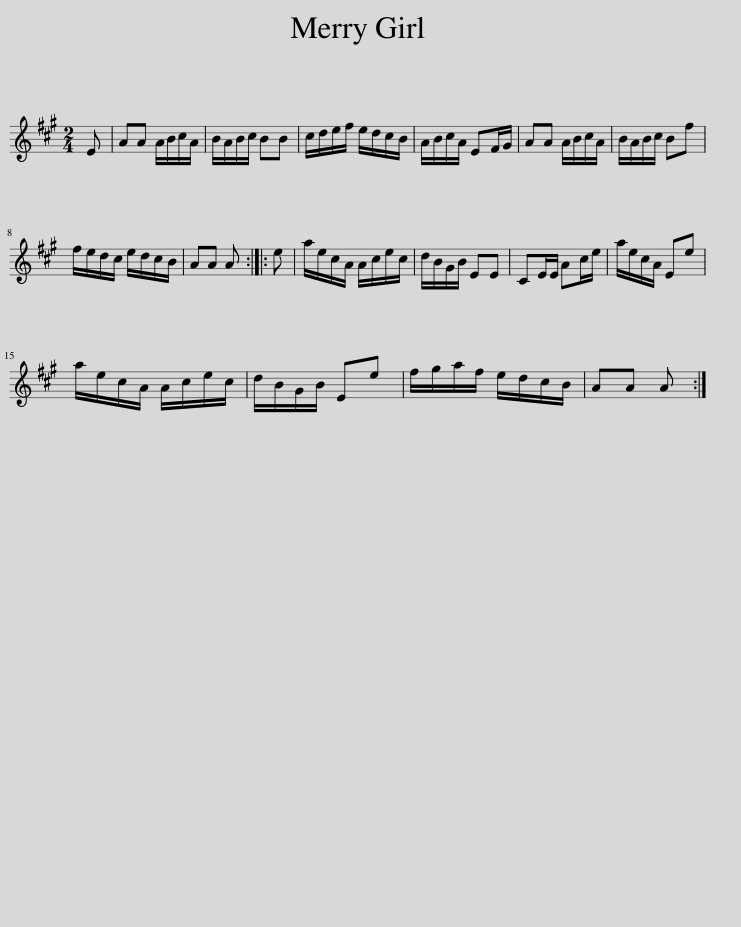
X:1
L:1/8
M:2/4
I:linebreak $
K:A
V:1 treble
V:1
 E | AA A/B/c/A/ | B/A/B/c/ BB | c/d/e/f/ e/d/c/B/ | A/B/c/A/ EF/G/ | %5
 AA A/B/c/A/ | B/A/B/c/ Bf |$ f/e/d/c/ e/d/c/B/ | AA A :: e | %10
 a/e/c/A/ A/c/e/c/ | d/B/G/B/ EE | CE/E/ Ac/e/ | a/e/c/A/ Ee |$ a/e/c/A/ A/c/e/c/ | %15
 d/B/G/B/ Ee | f/g/a/f/ e/d/c/B/ | AA A :| %18
